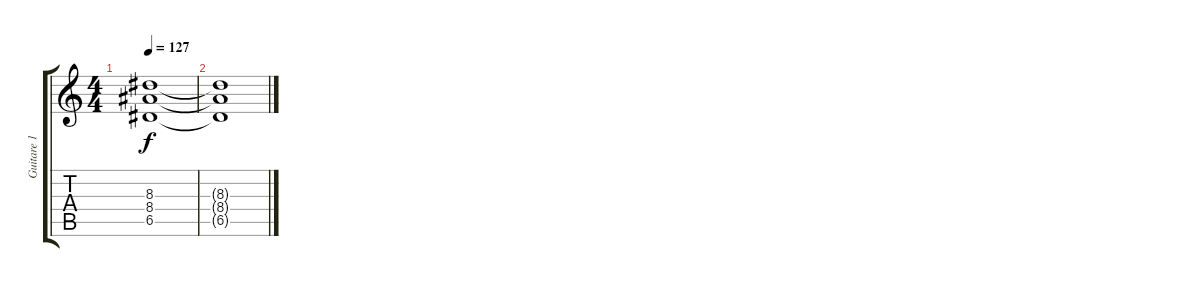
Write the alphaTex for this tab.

\track ("Guitare 1" "Guitare 1") {instrument overdrivenguitar}
\staff {score tabs}
\tuning (E4 B3 G3 D3 A2 D2) {hide}
\ts (4 4)
\tempo 127
\clef g2
\ks c
(8.3{t} 8.4{t} 6.5{t}).1{dy f} |
(8.3{t} 8.4{t} 6.5{t}).1{volume 9}
